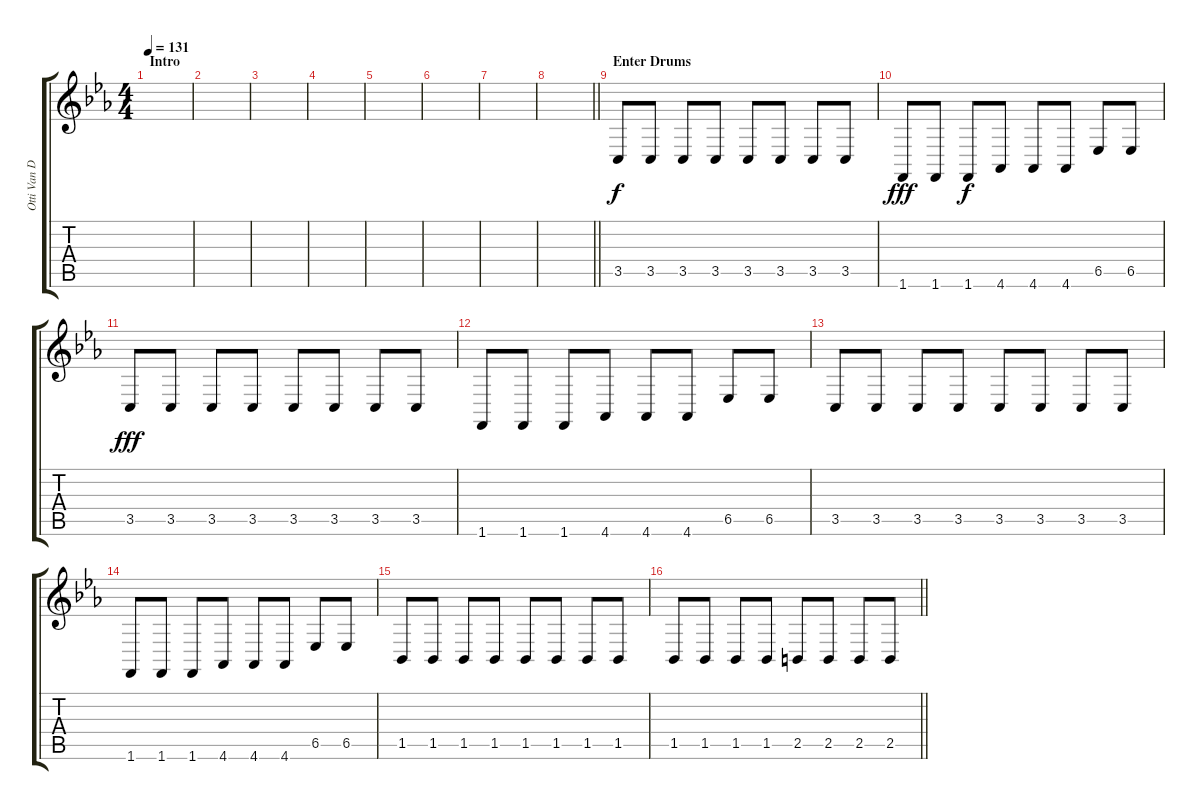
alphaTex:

\track ("Otti Van Der Werf/Jeroen Swinnen (Bass L" "Otti Van D") {instrument lead1square}
\staff {score tabs}
\tuning (E4 B3 G3 D3 A2 E2) {hide}
\ts (4 4)
\section ("" "Intro")
\tempo 131
\clef g2
\ks cminor
|
|
|
|
|
|
|
\barLineRight lightlight
|
\section ("" "Enter Drums")
3.5.8 3.5.8 3.5.8{dy f} 3.5.8 3.5.8 3.5.8 3.5.8 3.5.8 |
1.6.8{dy fff} 1.6.8 1.6.8{dy f} 4.6.8 4.6.8 4.6.8 6.5.8 6.5.8 |
3.5.8{dy fff} 3.5.8 3.5.8 3.5.8 3.5.8 3.5.8 3.5.8 3.5.8 |
1.6.8 1.6.8 1.6.8 4.6.8 4.6.8 4.6.8 6.5.8 6.5.8 |
3.5.8 3.5.8 3.5.8 3.5.8 3.5.8 3.5.8 3.5.8 3.5.8 |
1.6.8 1.6.8 1.6.8 4.6.8 4.6.8 4.6.8 6.5.8 6.5.8 |
1.5.8 1.5.8 1.5.8 1.5.8 1.5.8 1.5.8 1.5.8 1.5.8 |
\barLineRight lightlight
1.5.8 1.5.8 1.5.8 1.5.8 2.5.8 2.5.8 2.5.8 2.5.8
